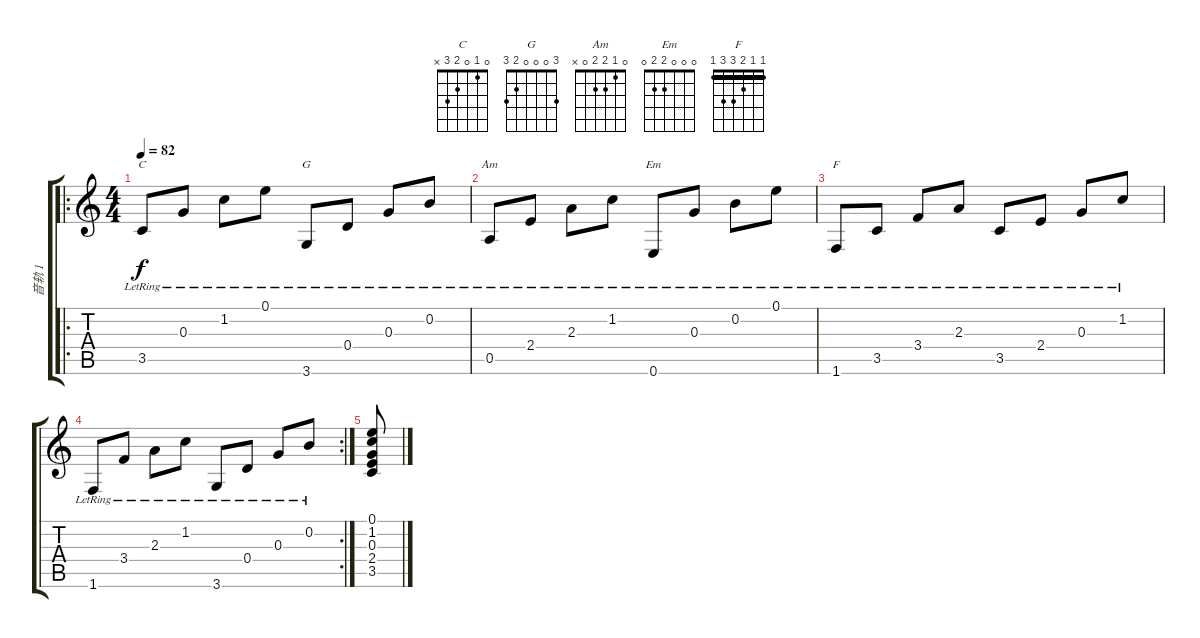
\track ("音轨 1" "音轨 1") {instrument acousticguitarsteel}
\staff {score tabs}
\tuning (E4 B3 G3 D3 A2 E2) {hide}
\chord ("C" 0 1 0 2 3 x)
\chord ("G" 3 0 0 0 2 3)
\chord ("Am" 0 1 2 2 0 x)
\chord ("Em" 0 0 0 2 2 0)
\chord ("F" 1 1 2 3 3 1) {barre 1}
\ro
\ts (4 4)
\tempo 82
\clef g2
\ks c
3.5{lr}.8{ch "C" dy f} 0.3{lr}.8 1.2{lr}.8 0.1{lr}.8 3.6{lr}.8{ch "G"} 0.4{lr}.8 0.3{lr}.8 0.2{lr}.8 |
0.5{lr}.8{ch "Am"} 2.4{lr}.8 2.3{lr}.8 1.2{lr}.8 0.6{lr}.8{ch "Em"} 0.3{lr}.8 0.2{lr}.8 0.1{lr}.8 |
1.6{lr}.8{ch "F"} 3.5{lr}.8 3.4{lr}.8 2.3{lr}.8 3.5{lr}.8 2.4{lr}.8 0.3{lr}.8 1.2{lr}.8 |
\rc 2
1.6{lr}.8 3.4{lr}.8 2.3{lr}.8 1.2{lr}.8 3.6{lr}.8 0.4{lr}.8 0.3{lr}.8 0.2{lr}.8 |
(0.1 1.2 0.3 2.4 3.5).8
